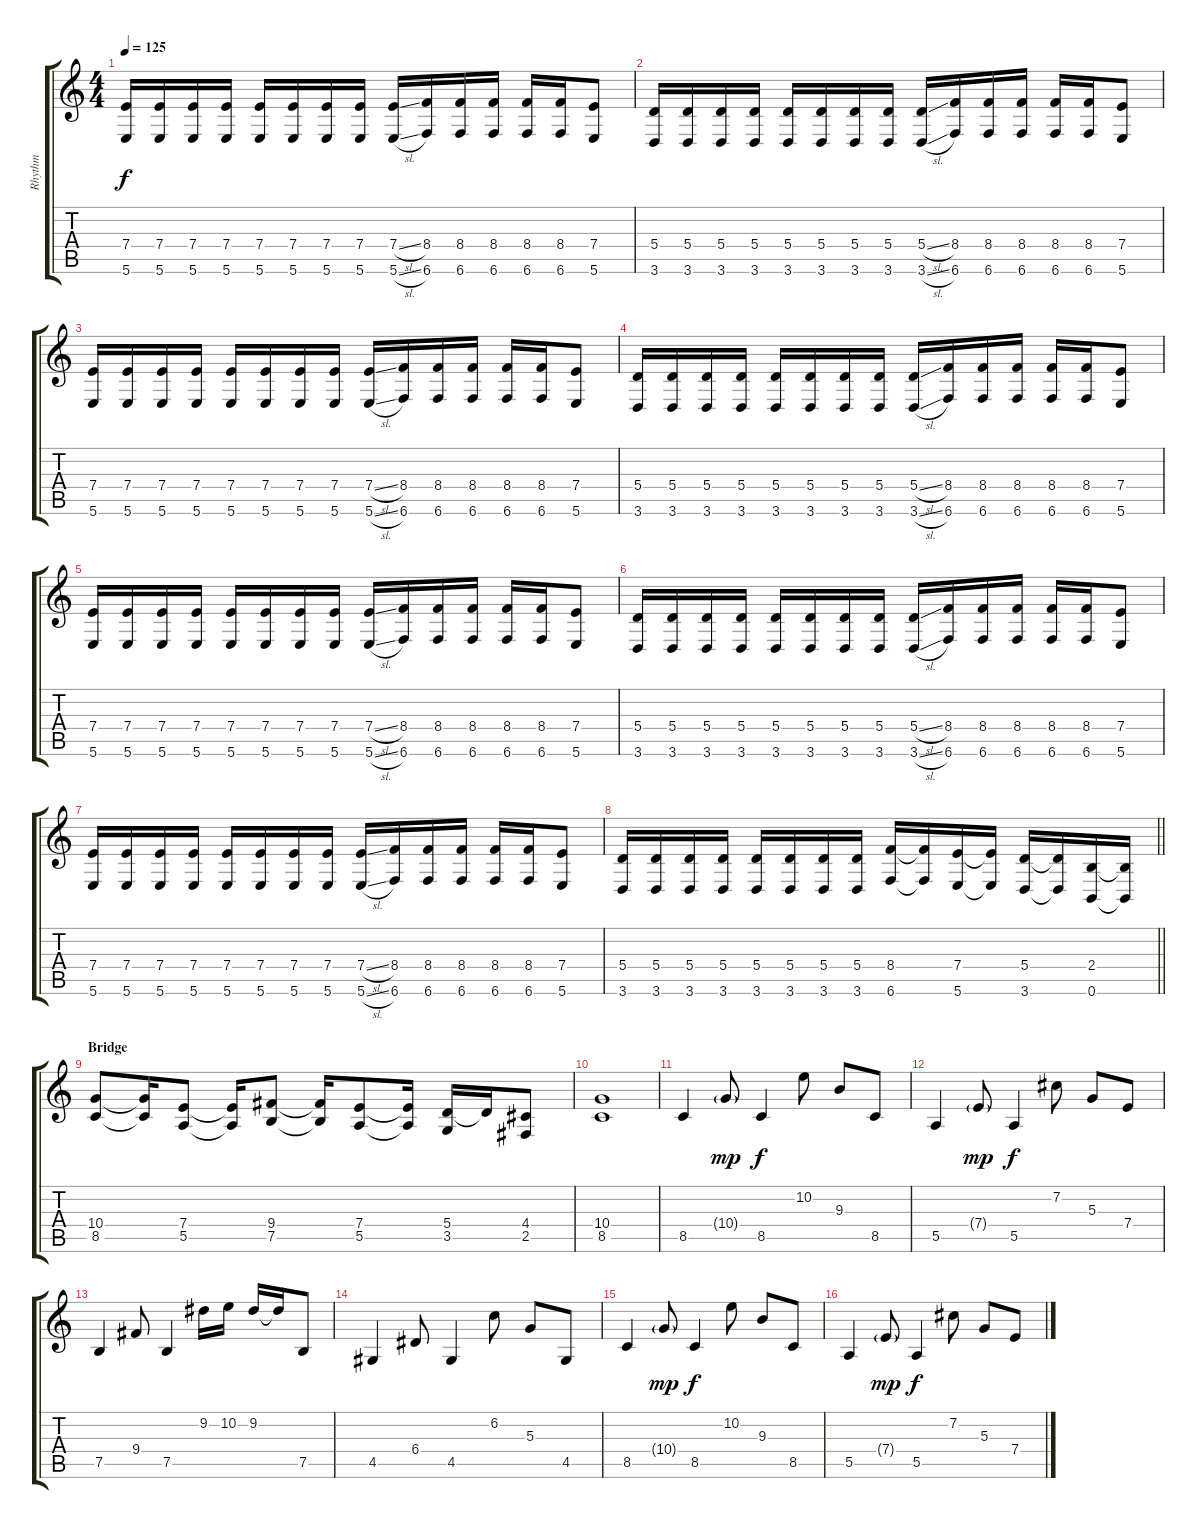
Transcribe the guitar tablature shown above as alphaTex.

\track ("Rhythm" "Rhythm") {instrument distortionguitar}
\staff {score tabs}
\tuning (B3 Gb3 D3 A2 E2 B1) {hide}
\ts (4 4)
\tempo 125
\clef g2
\ks c
(7.4 5.6).16{dy f} (7.4 5.6).16 (7.4 5.6).16 (7.4 5.6).16 (7.4 5.6).16 (7.4 5.6).16 (7.4 5.6).16 (7.4 5.6).16 (7.4{sl} 5.6{sl}).16 (8.4 6.6).16 (8.4 6.6).16 (8.4 6.6).16 (8.4 6.6).16 (8.4 6.6).16 (7.4 5.6).8 |
(5.4 3.6).16 (5.4 3.6).16 (5.4 3.6).16 (5.4 3.6).16 (5.4 3.6).16 (5.4 3.6).16 (5.4 3.6).16 (5.4 3.6).16 (5.4{sl} 3.6{sl}).16 (8.4 6.6).16 (8.4 6.6).16 (8.4 6.6).16 (8.4 6.6).16 (8.4 6.6).16 (7.4 5.6).8 |
(7.4 5.6).16 (7.4 5.6).16 (7.4 5.6).16 (7.4 5.6).16 (7.4 5.6).16 (7.4 5.6).16 (7.4 5.6).16 (7.4 5.6).16 (7.4{sl} 5.6{sl}).16 (8.4 6.6).16 (8.4 6.6).16 (8.4 6.6).16 (8.4 6.6).16 (8.4 6.6).16 (7.4 5.6).8 |
(5.4 3.6).16 (5.4 3.6).16 (5.4 3.6).16 (5.4 3.6).16 (5.4 3.6).16 (5.4 3.6).16 (5.4 3.6).16 (5.4 3.6).16 (5.4{sl} 3.6{sl}).16 (8.4 6.6).16 (8.4 6.6).16 (8.4 6.6).16 (8.4 6.6).16 (8.4 6.6).16 (7.4 5.6).8 |
(7.4 5.6).16 (7.4 5.6).16 (7.4 5.6).16 (7.4 5.6).16 (7.4 5.6).16 (7.4 5.6).16 (7.4 5.6).16 (7.4 5.6).16 (7.4{sl} 5.6{sl}).16 (8.4 6.6).16 (8.4 6.6).16 (8.4 6.6).16 (8.4 6.6).16 (8.4 6.6).16 (7.4 5.6).8 |
(5.4 3.6).16 (5.4 3.6).16 (5.4 3.6).16 (5.4 3.6).16 (5.4 3.6).16 (5.4 3.6).16 (5.4 3.6).16 (5.4 3.6).16 (5.4{sl} 3.6{sl}).16 (8.4 6.6).16 (8.4 6.6).16 (8.4 6.6).16 (8.4 6.6).16 (8.4 6.6).16 (7.4 5.6).8 |
(7.4 5.6).16 (7.4 5.6).16 (7.4 5.6).16 (7.4 5.6).16 (7.4 5.6).16 (7.4 5.6).16 (7.4 5.6).16 (7.4 5.6).16 (7.4{sl} 5.6{sl}).16 (8.4 6.6).16 (8.4 6.6).16 (8.4 6.6).16 (8.4 6.6).16 (8.4 6.6).16 (7.4 5.6).8 |
\barLineRight lightlight
(5.4 3.6).16 (5.4 3.6).16 (5.4 3.6).16 (5.4 3.6).16 (5.4 3.6).16 (5.4 3.6).16 (5.4 3.6).16 (5.4 3.6).16 (8.4 6.6).16 (8.4{t} 6.6{t}).16 (7.4 5.6).16 (7.4{t} 5.6{t}).16 (5.4 3.6).16 (5.4{t} 3.6{t}).16 (2.4 0.6).16 (2.4{t} 0.6{t}).16 |
\section ("" "Bridge")
(10.4 8.5).8 (10.4{t} 8.5{t}).16 (7.4 5.5).8 (7.4{t} 5.5{t}).16 (9.4 7.5).8 (9.4{t} 7.5{t}).16 (7.4 5.5).8 (7.4{t} 5.5{t}).16 (5.4 3.5).16 5.4{t}.16 (4.4 2.5).8 |
(10.4 8.5).1 |
8.5.4 10.4{g}.8{dy mp} 8.5.4{dy f} 10.2.8 9.3.8 8.5.8 |
5.5.4 7.4{g}.8{dy mp} 5.5.4{dy f} 7.2.8 5.3.8 7.4.8 |
7.5.4 9.4.8 7.5.4 9.2.16 10.2.16 9.2.16 9.2{t}.16 7.5.8 |
4.5.4 6.4.8 4.5.4 6.2.8 5.3.8 4.5.8 |
8.5.4 10.4{g}.8{dy mp} 8.5.4{dy f} 10.2.8 9.3.8 8.5.8 |
5.5.4 7.4{g}.8{dy mp} 5.5.4{dy f} 7.2.8 5.3.8 7.4.8
